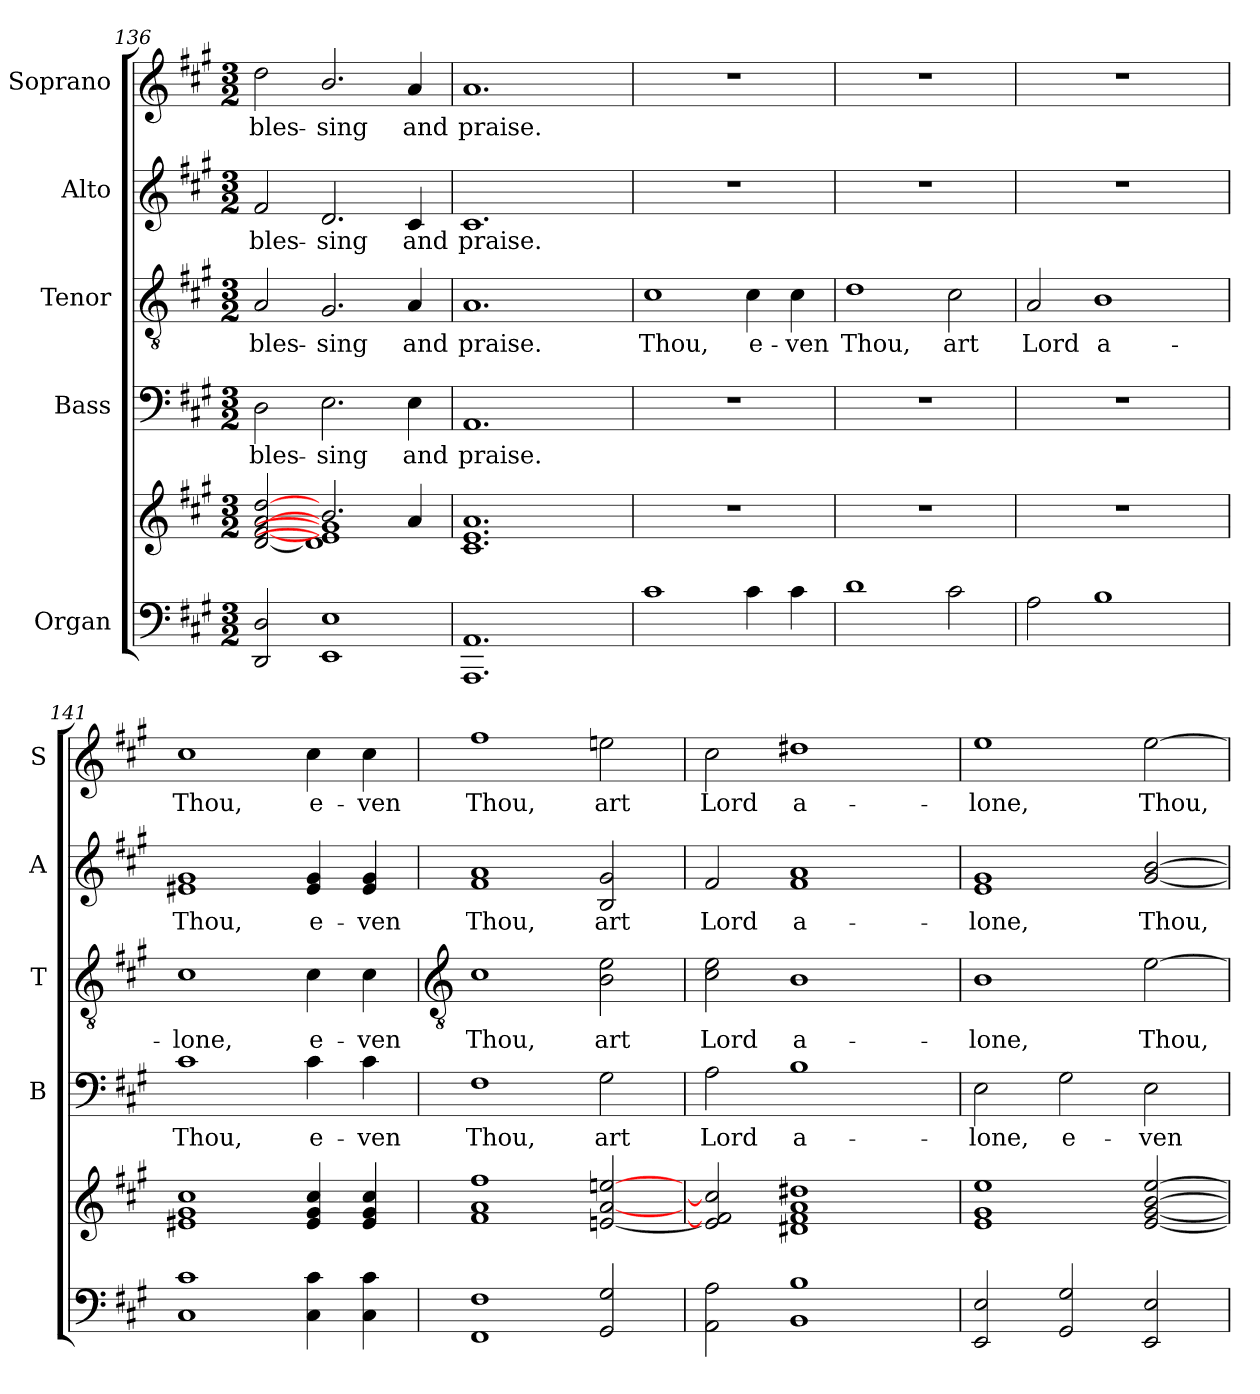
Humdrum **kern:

**kern	**kern	**kern	**text	**kern	**text	**kern	**text	**kern	**text
*part5	*part5	*part4	*part4	*part3	*part3	*part2	*part2	*part1	*part1
*staff6	*staff5	*staff4	*staff4	*staff3	*staff3	*staff2	*staff2	*staff1	*staff1
*I"Organ	*	*I"Bass	*	*I"Tenor	*	*I"Alto	*	*I"Soprano	*
*	*	*I'B	*	*I'T	*	*I'A	*	*I'S	*
*clefF4	*clefG2	*clefF4	*	*clefGv2	*	*clefG2	*	*clefG2	*
*k[f#c#g#]	*k[f#c#g#]	*k[f#c#g#]	*	*k[f#c#g#]	*	*k[f#c#g#]	*	*k[f#c#g#]	*
*A:	*A:	*A:	*	*A:	*	*A:	*	*A:	*
*M3/2	*M3/2	*M3/2	*	*M3/2	*	*M3/2	*	*M3/2	*
=136	=136	=136	=136	=136	=136	=136	=136	=136	=136
*	*^	*	*	*	*	*	*	*	*
!	!	!	!	!LO:LY:b	!	!LO:LY:b	!	!LO:LY:b	!	!LO:LY:b
2DD 2D	2ryy	[2d/ [2f#/ [2a/ [2dd/	2D	bles-	2A	bles-	2f#	bles-	2dd	bles-
!	!	!	!	!LO:LY:b	!	!LO:LY:b	!	!LO:LY:b	!	!LO:LY:b
1EE 1E	2.b/	1d\] 1e\] 1g#\]	2.E	-sing	2.G#	-sing	2.d	-sing	2.b/	-sing
!	!	!	!	!LO:LY:b	!	!LO:LY:b	!	!LO:LY:b	!	!LO:LY:b
.	4a	.	4E	and	4A	and	4c#	and	4a	and
=137	=137	=137	=137	=137	=137	=137	=137	=137	=137	=137
!	!	!	!	!LO:LY:b	!	!LO:LY:b	!	!LO:LY:b	!	!LO:LY:b
1.AAA 1.AA	1.c# 1.e 1.a	1ryy	1.AA	praise.	1.A	praise.	1.c#	praise.	1.a	praise.
.	.	2ryy	.	.	.	.	.	.	.	.
=138	=138	=138	=138	=138	=138	=138	=138	=138	=138	=138
!	!LO:N:vis=1	!	!LO:N:vis=1	!	!	!LO:LY:b	!LO:N:vis=1	!	!LO:N:vis=1	!
1c#	1.r	1ryy	1.r	.	1c#	Thou,	1.r	.	1.r	.
!	!	!	!	!	!	!LO:LY:b	!	!	!	!
4c#	.	2ryy	.	.	4c#	e-	.	.	.	.
!	!	!	!	!	!	!LO:LY:b	!	!	!	!
4c#	.	.	.	.	4c#	-ven	.	.	.	.
=139	=139	=139	=139	=139	=139	=139	=139	=139	=139	=139
!	!LO:N:vis=1	!	!LO:N:vis=1	!	!	!LO:LY:b	!LO:N:vis=1	!	!LO:N:vis=1	!
1d	1.r	1ryy	1.r	.	1d	Thou,	1.r	.	1.r	.
!	!	!	!	!	!	!LO:LY:b	!	!	!	!
2c#	.	2ryy	.	.	2c#	art	.	.	.	.
=140	=140	=140	=140	=140	=140	=140	=140	=140	=140	=140
!	!LO:N:vis=1	!	!LO:N:vis=1	!	!	!LO:LY:b	!LO:N:vis=1	!	!LO:N:vis=1	!
2A	1.r	1ryy	1.r	.	2A	Lord	1.r	.	1.r	.
!	!	!	!	!	!	!LO:LY:b	!	!	!	!
1B	.	.	.	.	1B	a-	.	.	.	.
.	.	2ryy	.	.	.	.	.	.	.	.
=141	=141	=141	=141	=141	=141	=141	=141	=141	=141	=141
!	!	!	!	!LO:LY:b	!	!LO:LY:b	!	!LO:LY:b	!	!LO:LY:b
1C# 1c#	1e#X 1g# 1cc#	1ryy	1c#	Thou,	1c#	-lone,	1e#X 1g#	Thou,	1cc#	Thou,
!	!	!	!	!LO:LY:b	!	!LO:LY:b	!	!LO:LY:b	!	!LO:LY:b
4C# 4c#	4e# 4g# 4cc#	2ryy	4c#	e-	4c#	e-	4e# 4g#	e-	4cc#	e-
!	!	!	!	!LO:LY:b	!	!LO:LY:b	!	!LO:LY:b	!	!LO:LY:b
4C# 4c#	4e# 4g# 4cc#	.	4c#	-ven	4c#	-ven	4e# 4g#	-ven	4cc#	-ven
*	*v	*v	*	*	*	*	*	*	*	*
!!LO:LB:g=z
=142	=142	=142	=142	=142	=142	=142	=142	=142	=142
*	*	*	*	*clefGv2	*	*	*	*	*
!	!	!	!LO:LY:b	!	!LO:LY:b	!	!LO:LY:b	!	!LO:LY:b
*	*	*	*	*	*	*^	*	*	*
1FF# 1F#	1f# 1a 1ff#	1F#	Thou,	1c#	Thou,	1f# 1a	1ryy	Thou,	1ff#	Thou,
!	!	!	!LO:LY:b	!	!LO:LY:b	!	!	!LO:LY:b	!	!LO:LY:b
2GG# 2G#	[2en [2a [2een	2G#	art	2B 2e	art	2B 2g#	2ryy	art	2een	art
=143	=143	=143	=143	=143	=143	=143	=143	=143	=143	=143
!	!	!	!LO:LY:b	!	!LO:LY:b	!	!	!LO:LY:b	!	!LO:LY:b
2AA 2A	2e] 2f#] 2cc#]	2A	Lord	2c# 2e	Lord	2f#	1ryy	Lord	2cc#	Lord
!	!	!	!LO:LY:b	!	!LO:LY:b	!	!	!LO:LY:b	!	!LO:LY:b
1BB 1B	1d#X 1f# 1a 1dd#X	1B	a-	1B	a-	1f# 1a	.	a-	1dd#X	a-
.	.	.	.	.	.	.	2ryy	.	.	.
=144	=144	=144	=144	=144	=144	=144	=144	=144	=144	=144
!	!	!	!LO:LY:b	!	!LO:LY:b	!	!	!LO:LY:b	!	!LO:LY:b
2EE 2E	1e 1g# 1ee	2E	-lone,	1B	-lone,	1e 1g#	1ryy	-lone,	1ee	-lone,
!	!	!	!LO:LY:b	!	!	!	!	!	!	!
2GG# 2G#	.	2G#	e-	.	.	.	.	.	.	.
!	!	!	!LO:LY:b	!	!LO:LY:b	!	!	!LO:LY:b	!	!LO:LY:b
2EE 2E	[2e [2g# [2b [2ee	2E	-ven	[2e	Thou,	[2g# [2b	2ryy	Thou,	[2ee	Thou,
*	*	*	*	*	*	*v	*v	*	*	*
=	=	=	=	=	=	=	=	=	=
*-	*-	*-	*-	*-	*-	*-	*-	*-	*-
